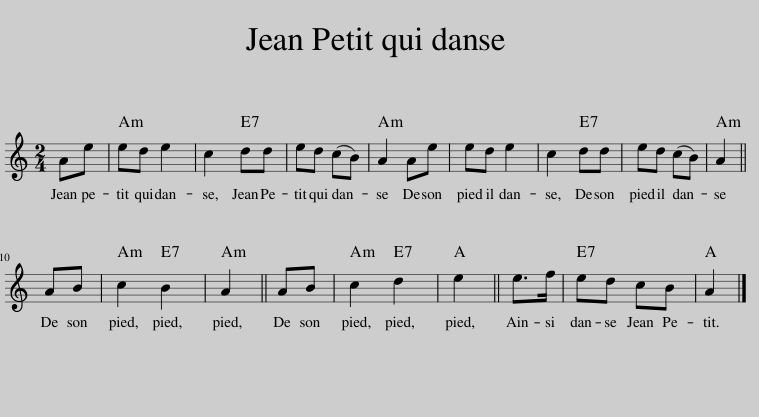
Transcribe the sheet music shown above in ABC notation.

X:1
L:1/8
M:2/4
I:linebreak $
K:C
V:1 treble
V:1
 Ae | ed e2 | c2 dd | ed (cB) | A2 Ae | %5
 ed e2 | c2 dd | ed (cB) | A2 ||$ AB | %10
 c2 B2 | A2 || AB | c2 d2 | e2 || %15
 e>f | ed cB | A2 |] %18
